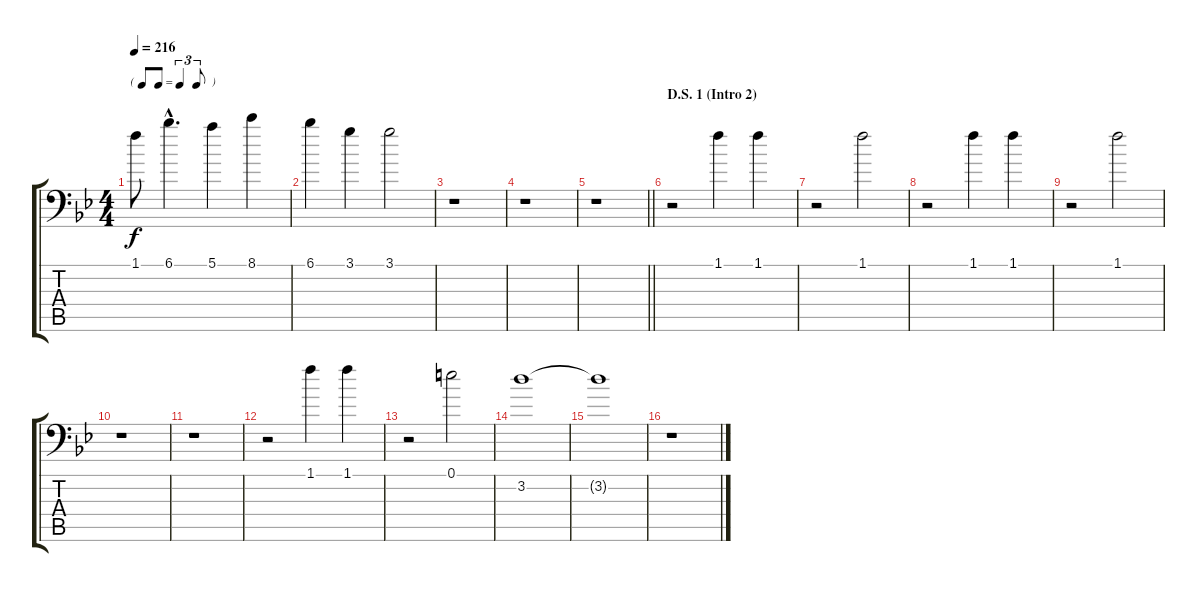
\track "" {instrument banjo}
\staff {score tabs}
\tuning (E4 B3 G3 D3 A2 A1) {hide}
\displaytranspose 12
\ts (4 4)
\tf triplet8th
\tempo 216
\clef f4
\ks bb
1.1{t}.8{dy f} 6.1{hac}.4{d} 5.1.4 8.1.4 |
6.1.4 3.1.4 3.1.2 |
r.1 |
r.1 |
\barLineRight lightlight
r.1 |
\section ("" "D.S. 1 (Intro 2)")
r.2{volume 13} 1.1.4 1.1.4 |
r.2 1.1.2 |
r.2 1.1.4 1.1.4 |
r.2 1.1.2 |
r.1 |
r.1 |
r.2 1.1.4 1.1.4 |
r.2 0.1.2 |
3.2.1 |
3.2{t}.1 |
r.1
